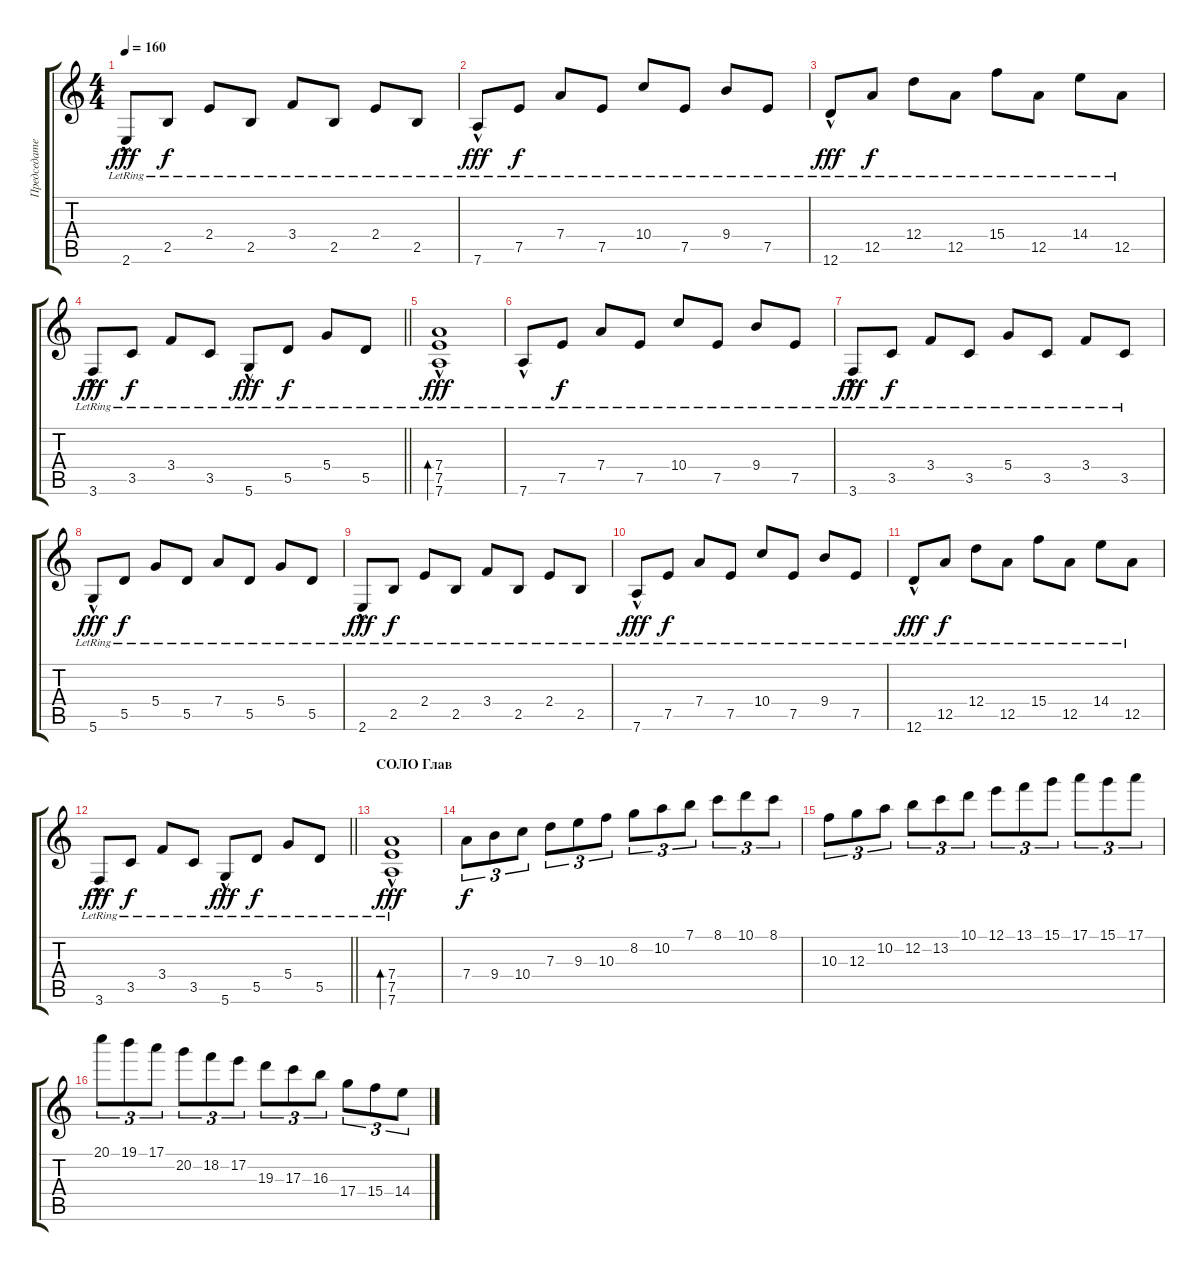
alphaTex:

\track ("Председатель" "Председате") {instrument acousticguitarsteel}
\staff {score tabs}
\tuning (E4 B3 G3 D3 A2 D2) {hide}
\ts (4 4)
\tempo 160
\clef g2
\ks c
2.6{hac lr}.8{dy fff} 2.5{lr}.8{dy f} 2.4{lr}.8 2.5{lr}.8 3.4{lr}.8 2.5{lr}.8 2.4{lr}.8 2.5{lr}.8 |
7.6{hac lr}.8{dy fff} 7.5{lr}.8{dy f} 7.4{lr}.8 7.5{lr}.8 10.4{lr}.8 7.5{lr}.8 9.4{lr}.8 7.5{lr}.8 |
12.6{hac lr}.8{dy fff} 12.5{lr}.8{dy f} 12.4{lr}.8 12.5{lr}.8 15.4{lr}.8 12.5{lr}.8 14.4{lr}.8 12.5{lr}.8 |
\barLineRight lightlight
3.6{hac lr}.8{dy fff} 3.5{lr}.8{dy f} 3.4{lr}.8 3.5{lr}.8 5.6{hac lr}.8{dy fff} 5.5{lr}.8{dy f} 5.4{lr}.8 5.5{lr}.8 |
(7.4{hac lr} 7.5{hac lr} 7.6{hac lr}).1{bd 60 dy fff} |
7.6{hac lr}.8{volume 13} 7.5{lr}.8{dy f} 7.4{lr}.8 7.5{lr}.8 10.4{lr}.8 7.5{lr}.8 9.4{lr}.8 7.5{lr}.8 |
3.6{hac lr}.8{dy fff} 3.5{lr}.8{dy f} 3.4{lr}.8 3.5{lr}.8 5.4{lr}.8 3.5{lr}.8 3.4{lr}.8 3.5{lr}.8 |
5.6{hac lr}.8{dy fff} 5.5{lr}.8{dy f} 5.4{lr}.8 5.5{lr}.8 7.4{lr}.8 5.5{lr}.8 5.4{lr}.8 5.5{lr}.8 |
2.6{hac lr}.8{dy fff} 2.5{lr}.8{dy f} 2.4{lr}.8 2.5{lr}.8 3.4{lr}.8 2.5{lr}.8 2.4{lr}.8 2.5{lr}.8 |
7.6{hac lr}.8{dy fff} 7.5{lr}.8{dy f} 7.4{lr}.8 7.5{lr}.8 10.4{lr}.8 7.5{lr}.8 9.4{lr}.8 7.5{lr}.8 |
12.6{hac lr}.8{dy fff} 12.5{lr}.8{dy f} 12.4{lr}.8 12.5{lr}.8 15.4{lr}.8 12.5{lr}.8 14.4{lr}.8 12.5{lr}.8 |
\barLineRight lightlight
3.6{hac lr}.8{dy fff} 3.5{lr}.8{dy f} 3.4{lr}.8 3.5{lr}.8 5.6{hac lr}.8{dy fff} 5.5{lr}.8{dy f} 5.4{lr}.8 5.5{lr}.8 |
\section ("" "СОЛО Глав")
(7.4{hac lr} 7.5{hac lr} 7.6{hac lr}).1{bd 60 dy fff volume 16 instrument distortionguitar} |
7.4.8{tu (3 2) dy f} 9.4.8{tu (3 2)} 10.4.8{tu (3 2)} 7.3.8{tu (3 2)} 9.3.8{tu (3 2)} 10.3.8{tu (3 2)} 8.2.8{tu (3 2)} 10.2.8{tu (3 2)} 7.1.8{tu (3 2)} 8.1.8{tu (3 2)} 10.1.8{tu (3 2)} 8.1.8{tu (3 2)} |
10.3.8{tu (3 2)} 12.3.8{tu (3 2)} 10.2.8{tu (3 2)} 12.2.8{tu (3 2)} 13.2.8{tu (3 2)} 10.1.8{tu (3 2)} 12.1.8{tu (3 2)} 13.1.8{tu (3 2)} 15.1.8{tu (3 2)} 17.1.8{tu (3 2)} 15.1.8{tu (3 2)} 17.1.8{tu (3 2)} |
20.1.8{tu (3 2)} 19.1.8{tu (3 2)} 17.1.8{tu (3 2)} 20.2.8{tu (3 2)} 18.2.8{tu (3 2)} 17.2.8{tu (3 2)} 19.3.8{tu (3 2)} 17.3.8{tu (3 2)} 16.3.8{tu (3 2)} 17.4.8{tu (3 2)} 15.4.8{tu (3 2)} 14.4.8{tu (3 2)}
